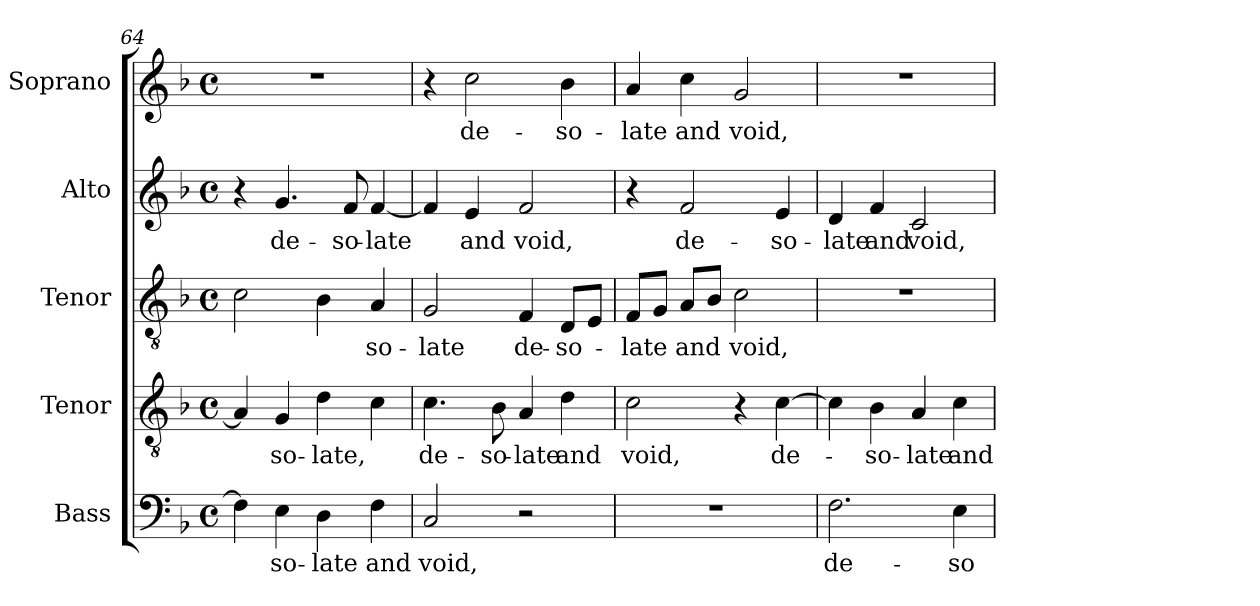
**kern	**text	**kern	**text	**kern	**text	**kern	**text	**kern	**text
*part5	*part5	*part4	*part4	*part3	*part3	*part2	*part2	*part1	*part1
*staff5	*staff5	*staff4	*staff4	*staff3	*staff3	*staff2	*staff2	*staff1	*staff1
*I"Bass	*	*I"Tenor	*	*I"Tenor	*	*I"Alto	*	*I"Soprano	*
*I'B.	*	*I'T.	*	*I'T.	*	*I'A.	*	*I'S.	*
*clefF4	*	*clefGv2	*	*clefGv2	*	*clefG2	*	*clefG2	*
*	*	*ITrd7c12	*	*	*	*	*	*	*
*k[b-]	*	*k[b-]	*	*k[b-]	*	*k[b-]	*	*k[b-]	*
*F:	*	*F:	*	*F:	*	*F:	*	*F:	*
*M4/4	*	*M4/4	*	*M4/4	*	*M4/4	*	*M4/4	*
*met(c)	*	*met(c)	*	*met(c)	*	*met(c)	*	*met(c)	*
=64	=64	=64	=64	=64	=64	=64	=64	=64	=64
4Fi\]	.	4AAi/]	.	2ci\	.	4r	.	1r	.
!	!LO:LY:b:color=#000000	!	!	!	!	!	!	!	!
!	!	!	!LO:LY:b:color=#000000	!	!	!	!	!	!
!	!	!	!	!	!	!	!LO:LY:b:color=#000000	!	!
4Ei\	-so-	4GGi/	-so-	.	.	4.gi/	de-	.	.
!	!LO:LY:b:color=#000000	!	!	!	!	!	!	!	!
!	!	!	!LO:LY:b:color=#000000	!	!	!	!	!	!
4Di\	-late	4Di\	-late,	4B-i\	.	.	.	.	.
!	!	!	!	!	!	!	!LO:LY:b:color=#000000	!	!
.	.	.	.	.	.	8fi/	-so-	.	.
!	!LO:LY:b:color=#000000	!	!	!	!	!	!	!	!
!	!	!	!	!	!LO:LY:b:color=#000000	!	!	!	!
!	!	!	!	!	!	!	!LO:LY:b:color=#000000	!	!
4Fi\	and	4Ci\	.	4Ai/	-so-	[4fi/	-late	.	.
!!LO:PB:g=z
=65	=65	=65	=65	=65	=65	=65	=65	=65	=65
!	!LO:LY:b:color=#000000	!	!	!	!	!	!	!	!
!	!	!	!LO:LY:b:color=#000000	!	!	!	!	!	!
!	!	!	!	!	!LO:LY:b:color=#000000	!	!	!	!
2Ci/	void,	4.Ci\	de-	2Gi/	-late	4fi/]	.	4r	.
!	!	!	!	!	!	!	!LO:LY:b:color=#000000	!	!
!	!	!	!	!	!	!	!	!	!LO:LY:b:color=#000000
.	.	.	.	.	.	4ei/	and	2cci\	de-
!	!	!	!LO:LY:b:color=#000000	!	!	!	!	!	!
.	.	8BB-i\	-so-	.	.	.	.	.	.
!	!	!	!LO:LY:b:color=#000000	!	!	!	!	!	!
!	!	!	!	!	!LO:LY:b:color=#000000	!	!	!	!
!	!	!	!	!	!	!	!LO:LY:b:color=#000000	!	!
2r	.	4AAi/	-late	4Fi/	de-	2fi/	void,	.	.
!	!	!	!LO:LY:b:color=#000000	!	!	!	!	!	!
!	!	!	!	!	!LO:LY:b:color=#000000	!	!	!	!
!	!	!	!	!	!	!	!	!	!LO:LY:b:color=#000000
.	.	4Di\	and	8Di/L	-so-	.	.	4b-i\	-so-
.	.	.	.	8Ei/J	.	.	.	.	.
=66	=66	=66	=66	=66	=66	=66	=66	=66	=66
!	!	!	!LO:LY:b:color=#000000	!	!	!	!	!	!
!	!	!	!	!	!LO:LY:b:color=#000000	!	!	!	!
!	!	!	!	!	!	!	!	!	!LO:LY:b:color=#000000
1r	.	2Ci\	void,	8Fi/L	-late	4r	.	4ai/	-late
.	.	.	.	8Gi/J	.	.	.	.	.
!	!	!	!	!	!LO:LY:b:color=#000000	!	!	!	!
!	!	!	!	!	!	!	!LO:LY:b:color=#000000	!	!
!	!	!	!	!	!	!	!	!	!LO:LY:b:color=#000000
.	.	.	.	8Ai/L	and	2fi/	de-	4cci\	and
.	.	.	.	8B-i/J	.	.	.	.	.
!	!	!	!	!	!LO:LY:b:color=#000000	!	!	!	!
!	!	!	!	!	!	!	!	!	!LO:LY:b:color=#000000
.	.	4r	.	2ci\	void,	.	.	2gi/	void,
!	!	!	!LO:LY:b:color=#000000	!	!	!	!	!	!
!	!	!	!	!	!	!	!LO:LY:b:color=#000000	!	!
.	.	[4Ci\	de-	.	.	4ei/	-so-	.	.
=67	=67	=67	=67	=67	=67	=67	=67	=67	=67
!	!LO:LY:b:color=#000000	!	!	!	!	!	!	!	!
!	!	!	!	!	!	!	!LO:LY:b:color=#000000	!	!
2.Fi\	de-	4Ci\]	.	1r	.	4di/	-late	1r	.
!	!	!	!LO:LY:b:color=#000000	!	!	!	!	!	!
!	!	!	!	!	!	!	!LO:LY:b:color=#000000	!	!
.	.	4BB-i\	-so-	.	.	4fi/	and	.	.
!	!	!	!LO:LY:b:color=#000000	!	!	!	!	!	!
!	!	!	!	!	!	!	!LO:LY:b:color=#000000	!	!
.	.	4AAi/	-late	.	.	2ci/	void,	.	.
!	!LO:LY:b:color=#000000	!	!	!	!	!	!	!	!
!	!	!	!LO:LY:b:color=#000000	!	!	!	!	!	!
4Ei\	-so-	4Ci\	and	.	.	.	.	.	.
=	=	=	=	=	=	=	=	=	=
*-	*-	*-	*-	*-	*-	*-	*-	*-	*-
